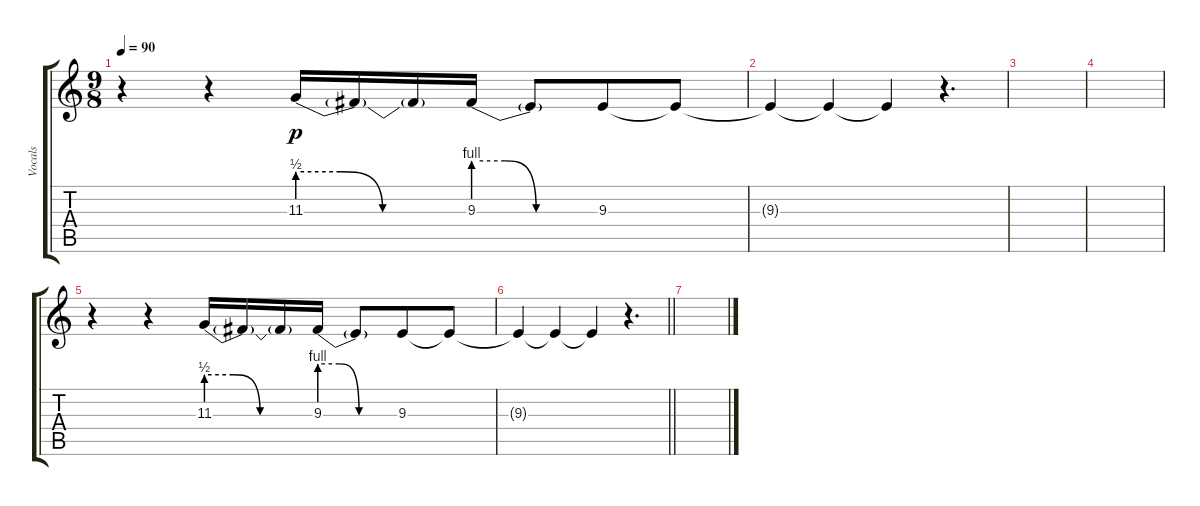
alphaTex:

\track ("Vocals" "Vocals") {instrument clarinet}
\staff {score tabs}
\tuning (E4 B3 G3 D3 A2 D2) {hide}
\ts (9 8)
\tempo 90
\clef g2
\ks c
r.4{dy f} r.4 11.3{be (custom 0 2 15 2 30 0 60 0)}.16{dy p} 11.3{t}.16 11.3{t}.16 9.3{be (custom 0 4 15 4 30 0 60 0)}.16 9.3{t}.8 9.3.8 9.3{t}.8 |
9.3{t}.4 9.3{t}.4 9.3{t}.4 r.4{d} |
|
|
r.4 r.4 11.3{be (custom 0 2 15 2 30 0 60 0)}.16 11.3{t}.16 11.3{t}.16 9.3{be (custom 0 4 15 4 30 0 60 0)}.16 9.3{t}.8 9.3.8 9.3{t}.8 |
\barLineRight lightlight
9.3{t}.4 9.3{t}.4 9.3{t}.4 r.4{d} |
\section ("" "")
